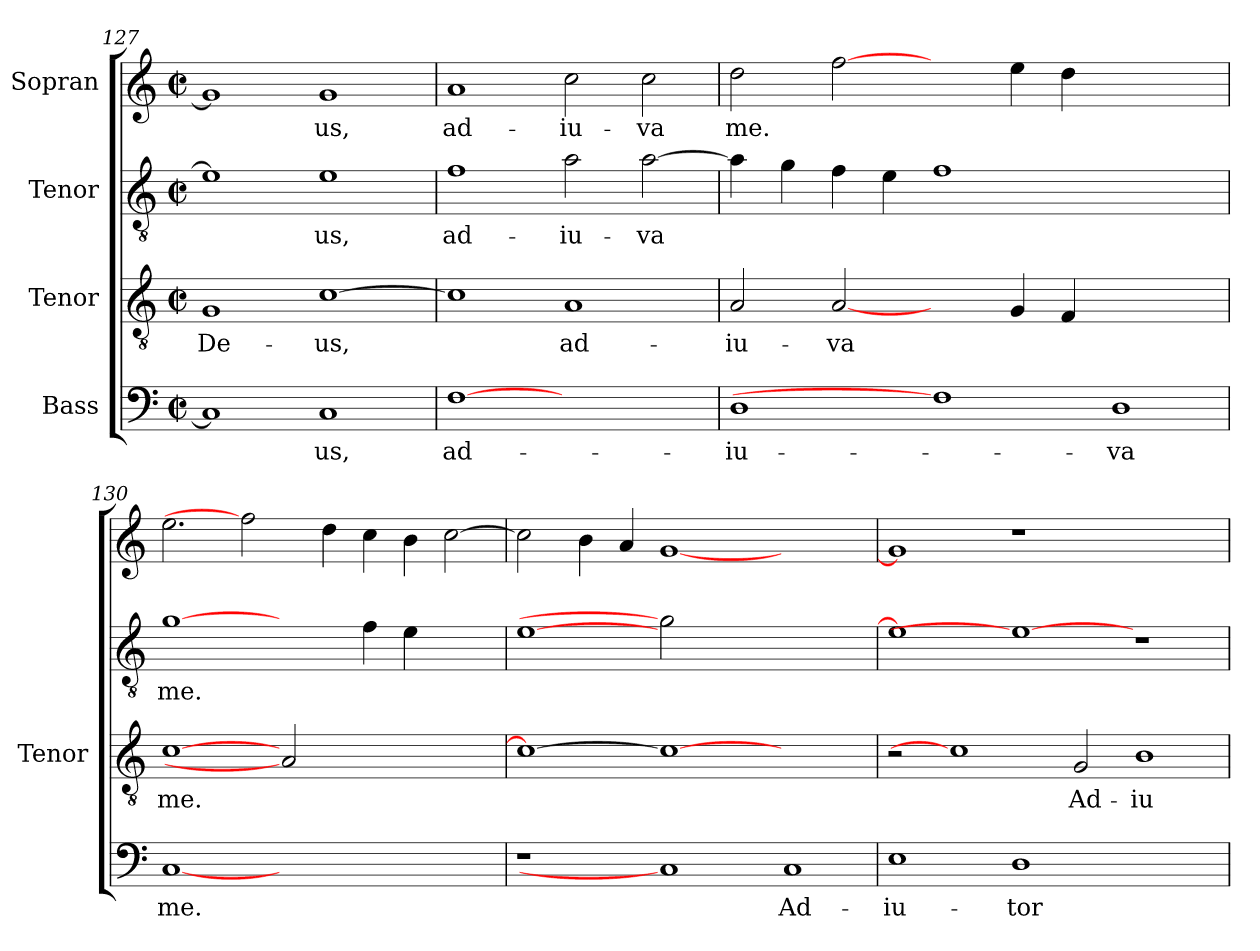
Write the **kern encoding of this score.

**kern	**text	**kern	**text	**kern	**text	**kern	**text
*part4	*part4	*part3	*part3	*part2	*part2	*part1	*part1
*staff4	*staff4	*staff3	*staff3	*staff2	*staff2	*staff1	*staff1
*I"Bass	*	*I"Tenor	*	*I"Tenor	*	*I"Sopran	*
*	*	*I'Tenor	*	*	*	*	*
*clefF4	*	*clefGv2	*	*clefGv2	*	*clefG2	*
*	*	*ITrd7c12	*	*ITrd7c12	*	*	*
*k[]	*	*k[]	*	*k[]	*	*k[]	*
*M2/2	*	*M2/2	*	*M2/2	*	*M2/2	*
*met(c|)	*	*met(c|)	*	*met(c|)	*	*met(c|)	*
=127	=127	=127	=127	=127	=127	=127	=127
!	!	!	!LO:LY:b:color=#000000	!	!	!	!
1Ci]	.	1GGi	De-	1Ei]	.	1gi]	.
!	!LO:LY:b:color=#000000	!	!	!	!	!	!
!	!	!	!LO:LY:b:color=#000000	!	!	!	!
!	!	!	!	!	!LO:LY:b:color=#000000	!	!
!	!	!	!	!	!	!	!LO:LY:b:color=#000000
1Ci	-us,	[>1Ci	-us,	1Ei	-us,	1gi	-us,
=128	=128	=128	=128	=128	=128	=128	=128
!	!LO:LY:b:color=#000000	!	!	!	!	!	!
!	!	!	!	!	!LO:LY:b:color=#000000	!	!
!	!	!	!	!	!	!	!LO:LY:b:color=#000000
[1Fi	ad-	1Ci]	.	1Fi	ad-	1ai	ad-
!	!	!	!LO:LY:b:color=#000000	!	!	!	!
!	!	!	!	!	!LO:LY:b:color=#000000	!	!
!	!	!	!	!	!	!	!LO:LY:b:color=#000000
1ryy	.	1AAi	ad-	2Ai\	-iu-	2cci\	-iu-
!	!	!	!	!	!LO:LY:b:color=#000000	!	!
!	!	!	!	!	!	!	!LO:LY:b:color=#000000
.	.	.	.	[>2Ai\	-va	2cci\	-va
=129	=129	=129	=129	=129	=129	=129	=129
!	!LO:LY:b:color=#000000	!	!	!	!	!	!
!	!	!	!LO:LY:b:color=#000000	!	!	!	!
!	!	!	!	!	!	!	!LO:LY:b:color=#000000
1Di	-iu-	2AAi/	-iu-	4Ai\]	.	2ddi\	me.
.	.	.	.	4Gi\	.	.	.
!	!	!	!LO:LY:b:color=#000000	!	!	!	!
.	.	[2AAi	-va	4Fi\	.	[2ffi	.
.	.	.	.	4Ei\	.	.	.
1Fi]	.	2ryy	.	1Fi	.	2ryy	.
.	.	4GGi/	.	.	.	4eei\	.
.	.	4FFi/	.	.	.	4ddi\	.
!	!LO:LY:b:color=#000000	!	!	!	!	!	!
1Di	-va	1ryy	.	1ryy	.	1ryy	.
=130	=130	=130	=130	=130	=130	=130	=130
!	!LO:LY:b:color=#000000	!	!	!	!	!	!
!	!	!	!LO:LY:b:color=#000000	!	!	!	!
!	!	!	!	!	!LO:LY:b:color=#000000	!	!
[1Ci	me.	[>1Ci	me.	[1Gi	me.	2.eei\	.
.	.	.	.	.	.	2ffi]	.
1.ryy	.	2AAi]	.	2ryy	.	.	.
.	.	.	.	.	.	4ddi\	.
.	.	1ryy	.	4Fi\	.	4cci\	.
.	.	.	.	4Ei\	.	4bi\	.
.	.	.	.	2ryy	.	[>2cci\	.
!!LO:PB:g=z
=131	=131	=131	=131	=131	=131	=131	=131
1r	.	1Ci_>	.	[>1Ei	.	2cci\]	.
.	.	.	.	.	.	4bi\	.
.	.	.	.	.	.	4ai/	.
1Ci]	.	1Ci_	.	2Gi]	.	[<1gi	.
.	.	.	.	1.ryy	.	.	.
!	!LO:LY:b:color=#000000	!	!	!	!	!	!
1Ci	Ad-	1ryy	.	.	.	1ryy	.
=132	=132	=132	=132	=132	=132	=132	=132
!	!LO:LY:b:color=#000000	!	!	!	!	!	!
1Ei	-iu-	2r	.	1Ei]	.	1gi]	.
.	.	1Ci]	.	.	.	.	.
!	!LO:LY:b:color=#000000	!	!	!	!	!	!
1Di	-tor	.	.	1Ei_	.	1r	.
!	!	!	!LO:LY:b:color=#000000	!	!	!	!
.	.	2GGi/	Ad-	.	.	.	.
!	!	!	!LO:LY:b:color=#000000	!	!	!	!
1ryy	.	1BBi	-iu-	1r	.	1ryy	.
=	=	=	=	=	=	=	=
*-	*-	*-	*-	*-	*-	*-	*-
